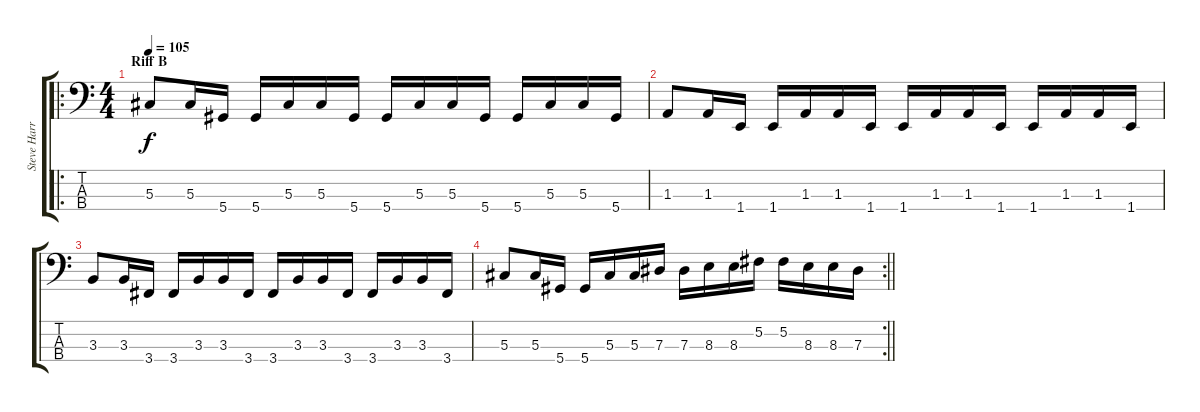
\track ("Steve Harris" "Steve Harr") {instrument electricbassfinger}
\staff {score tabs}
\tuning (Gb2 Db2 Ab1 Eb1) {hide}
\ro
\ts (4 4)
\section ("" "Riff B")
\tempo 105
\clef f4
\ks c
5.3.8{dy f instrument electricbassfinger} 5.3.16 5.4.16 5.4.16 5.3.16 5.3.16 5.4.16 5.4.16 5.3.16 5.3.16 5.4.16 5.4.16 5.3.16 5.3.16 5.4.16 |
1.3.8 1.3.16 1.4.16 1.4.16 1.3.16 1.3.16 1.4.16 1.4.16 1.3.16 1.3.16 1.4.16 1.4.16 1.3.16 1.3.16 1.4.16 |
3.3.8 3.3.16 3.4.16 3.4.16 3.3.16 3.3.16 3.4.16 3.4.16 3.3.16 3.3.16 3.4.16 3.4.16 3.3.16 3.3.16 3.4.16 |
\rc 2
\barLineRight lightlight
5.3.8 5.3.16 5.4.16 5.4.16 5.3.16 5.3.16 7.3.16 7.3.16 8.3.16 8.3.16 5.2.16 5.2.16 8.3.16 8.3.16 7.3.16
